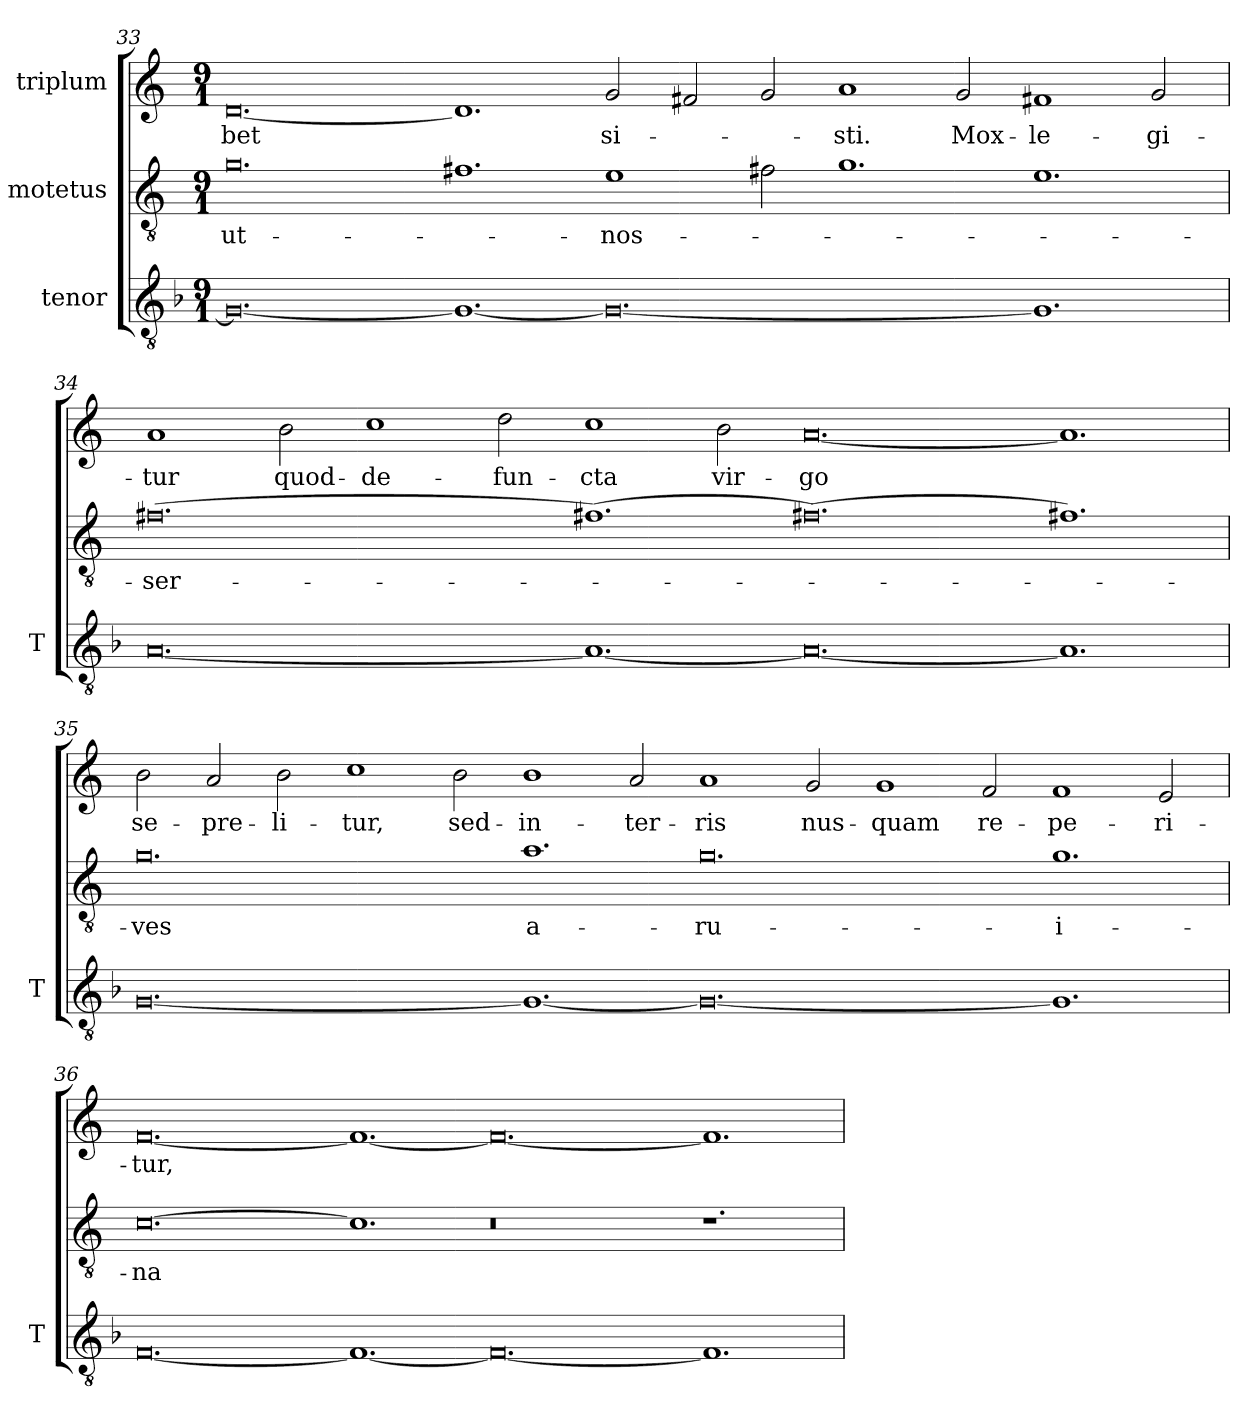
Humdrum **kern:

**kern	**kern	**text	**kern	**text
*part3	*part2	*part2	*part1	*part1
*staff3	*staff2	*staff2	*staff1	*staff1
*I"tenor	*I"motetus	*	*I"triplum	*
*I'T	*	*	*	*
*clefGv2	*clefGv2	*	*clefG2	*
*k[b-]	*k[]	*	*k[]	*
*F:	*C:	*	*C:	*
*M9/1	*M9/1	*	*M9/1	*
=33	=33	=33	=33	=33
0.G/_	0.g\	ut-	[0.d/	-bet
1.G/_	1.f#X\	.	1.d/]	.
0.G/_	1e\	nos-	2g/	si-
.	.	.	2f#X/	.
.	2f#X\	.	2g/	.
.	1.g\	.	1a/	-sti.
.	.	.	2g/	Mox-
1.G/]	1.e\	.	1f#X/	le-
.	.	.	2g/	-gi-
!!LO:LB:g=z
=34	=34	=34	=34	=34
[0.A/	[0.f#X\	ser-	1a/	-tur
.	.	.	2b\	quod-
.	.	.	1cc\	de-
.	.	.	2dd\	-fun-
1.A/_	1.f#X\_	.	1cc\	-cta
.	.	.	2b\	vir-
0.A/_	0.f#X\_	.	[0.a/	-go
1.A/]	1.f#X\]	.	1.a/]	.
=35	=35	=35	=35	=35
[0.G/	0.g\	-ves	2b\	se-
.	.	.	2a/	-pre-
.	.	.	2b\	-li-
.	.	.	1cc\	-tur,
.	.	.	2b\	sed-
1.G/_	1.a\	a-	1b\	in-
.	.	.	2a/	ter-
0.G/_	0.g\	ru-	1a/	-ris
.	.	.	2g/	nus-
.	.	.	1g/	-quam
.	.	.	2f/	re-
1.G/]	1.g\	-i-	1f/	-pe-
.	.	.	2e/	-ri-
!!LO:PB:g=z
=36	=36	=36	=36	=36
[0.F/	[0.c\	-na	[0.f/	-tur,
1.F/_	1.c\]	.	1.f/_	.
0.F/_	0.r	.	0.f/_	.
1.F/]	1.r	.	1.f/]	.
=	=	=	=	=
*-	*-	*-	*-	*-
